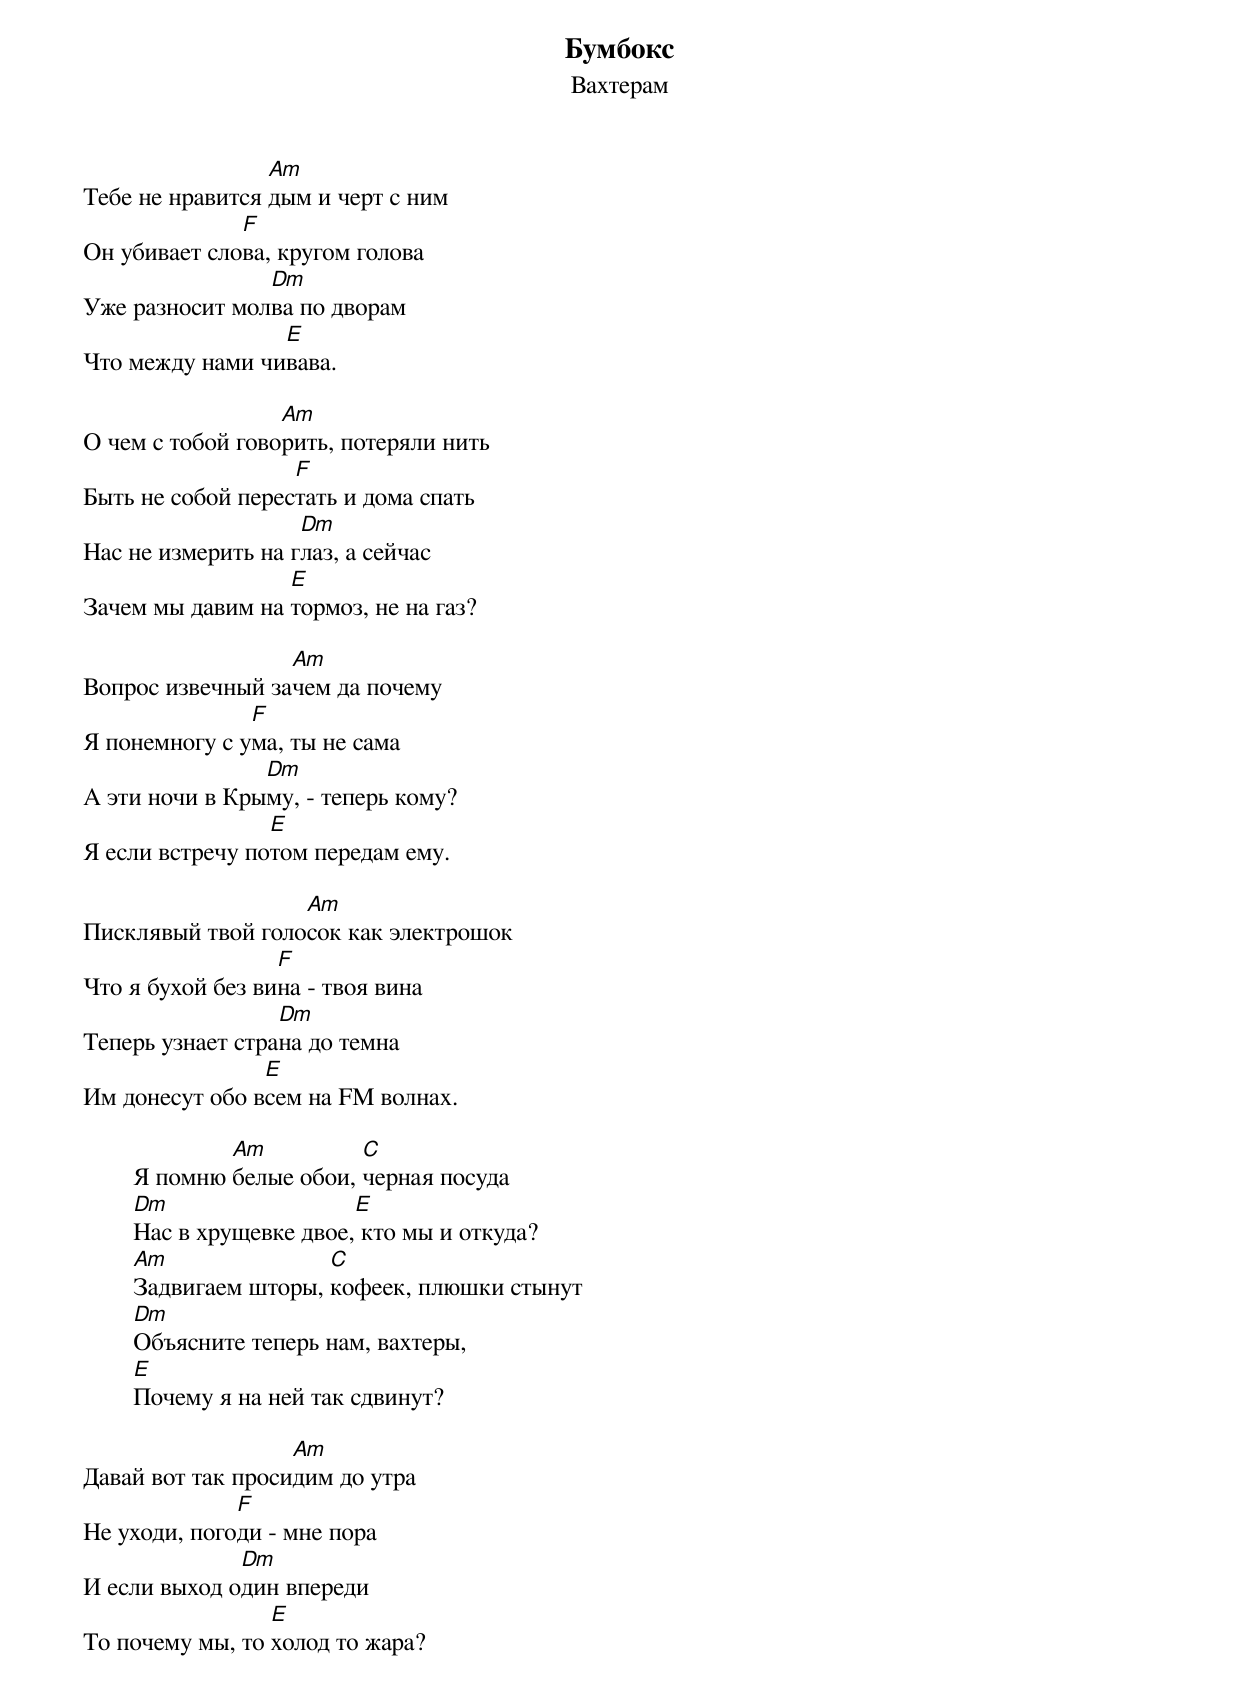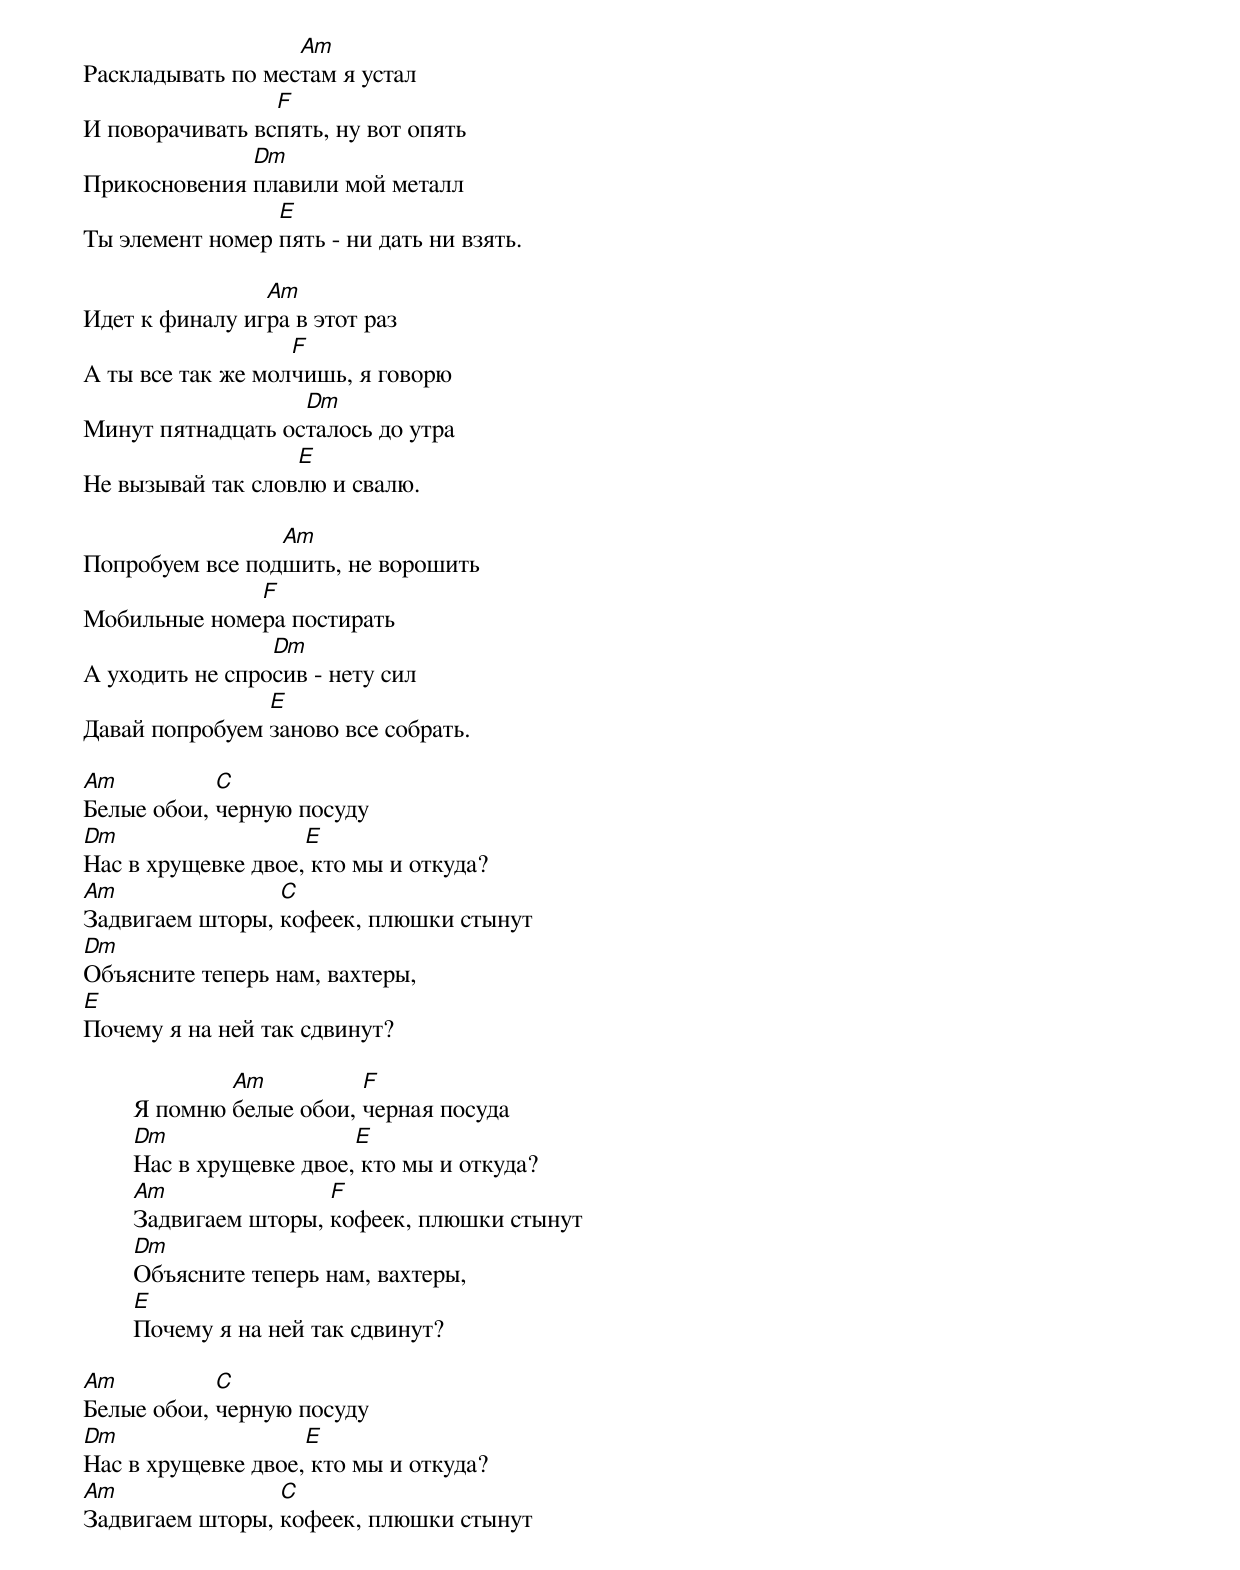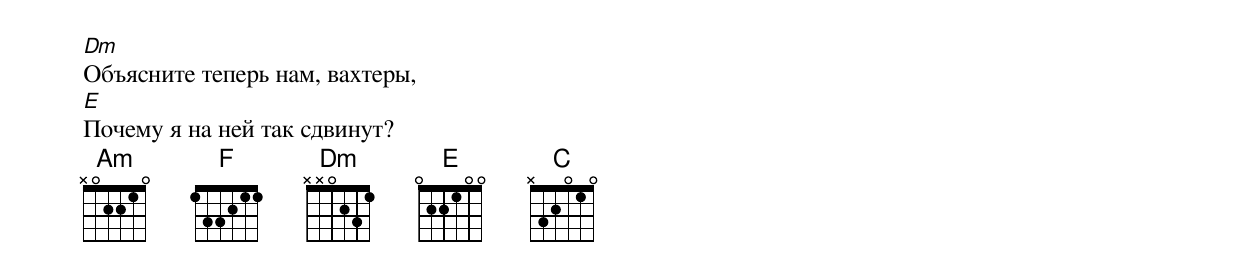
Бумбокс
Вахтерам
                 Am
Тебе не нравится дым и черт с ним
              F
Он убивает слова, кругом голова
                Dm
Уже разносит молва по дворам
                 E
Что между нами чивава.

                  Am
О чем с тобой говорить, потеряли нить
                   F
Быть не собой перестать и дома спать
                    Dm
Нас не измерить на глаз, а сейчас
                  E
Зачем мы давим на тормоз, не на газ?

                  Am
Вопрос извечный зачем да почему
               F
Я понемногу с ума, ты не сама
                Dm
А эти ночи в Крыму, - теперь кому?
                 E
Я если встречу потом передам ему.

                   Am
Писклявый твой голосок как электрошок
                  F
Что я бухой без вина - твоя вина
                  Dm
Теперь узнает страна до темна
                E
Им донесут обо всем на FM волнах.

	        Am          C
	Я помню белые обои, черная посуда
	Dm                  E
	Нас в хрущевке двое, кто мы и откуда?
	Am               C
	Задвигаем шторы, кофеек, плюшки стынут
	Dm
	Объясните теперь нам, вахтеры,
        E
	Почему я на ней так сдвинут?

                   Am
Давай вот так просидим до утра
              F
Не уходи, погоди - мне пора
              Dm
И если выход один впереди
                 E
То почему мы, то холод то жара?
                   Am
Раскладывать по местам я устал
                 F
И поворачивать вспять, ну вот опять
              Dm
Прикосновения плавили мой металл
                 E
Ты элемент номер пять - ни дать ни взять.

                Am
Идет к финалу игра в этот раз
                   F
А ты все так же молчишь, я говорю
                   Dm
Минут пятнадцать осталось до утра
                   E
Не вызывай так словлю и свалю.

                 Am
Попробуем все подшить, не ворошить
              F
Мобильные номера постирать
                 Dm
А уходить не спросив - нету сил
                E
Давай попробуем заново все собрать.

Am          C
Белые обои, черную посуду
Dm                  E
Нас в хрущевке двое, кто мы и откуда?
Am               C
Задвигаем шторы, кофеек, плюшки стынут
Dm
Объясните теперь нам, вахтеры,
E
Почему я на ней так сдвинут?

	        Am          F
	Я помню белые обои, черная посуда
	Dm                  E
	Нас в хрущевке двое, кто мы и откуда?
	Am               F
	Задвигаем шторы, кофеек, плюшки стынут
	Dm
	Объясните теперь нам, вахтеры,
        E
	Почему я на ней так сдвинут?

Am          C
Белые обои, черную посуду
Dm                  E
Нас в хрущевке двое, кто мы и откуда?
Am               C
Задвигаем шторы, кофеек, плюшки стынут
Dm
Объясните теперь нам, вахтеры,
E
Почему я на ней так сдвинут?
